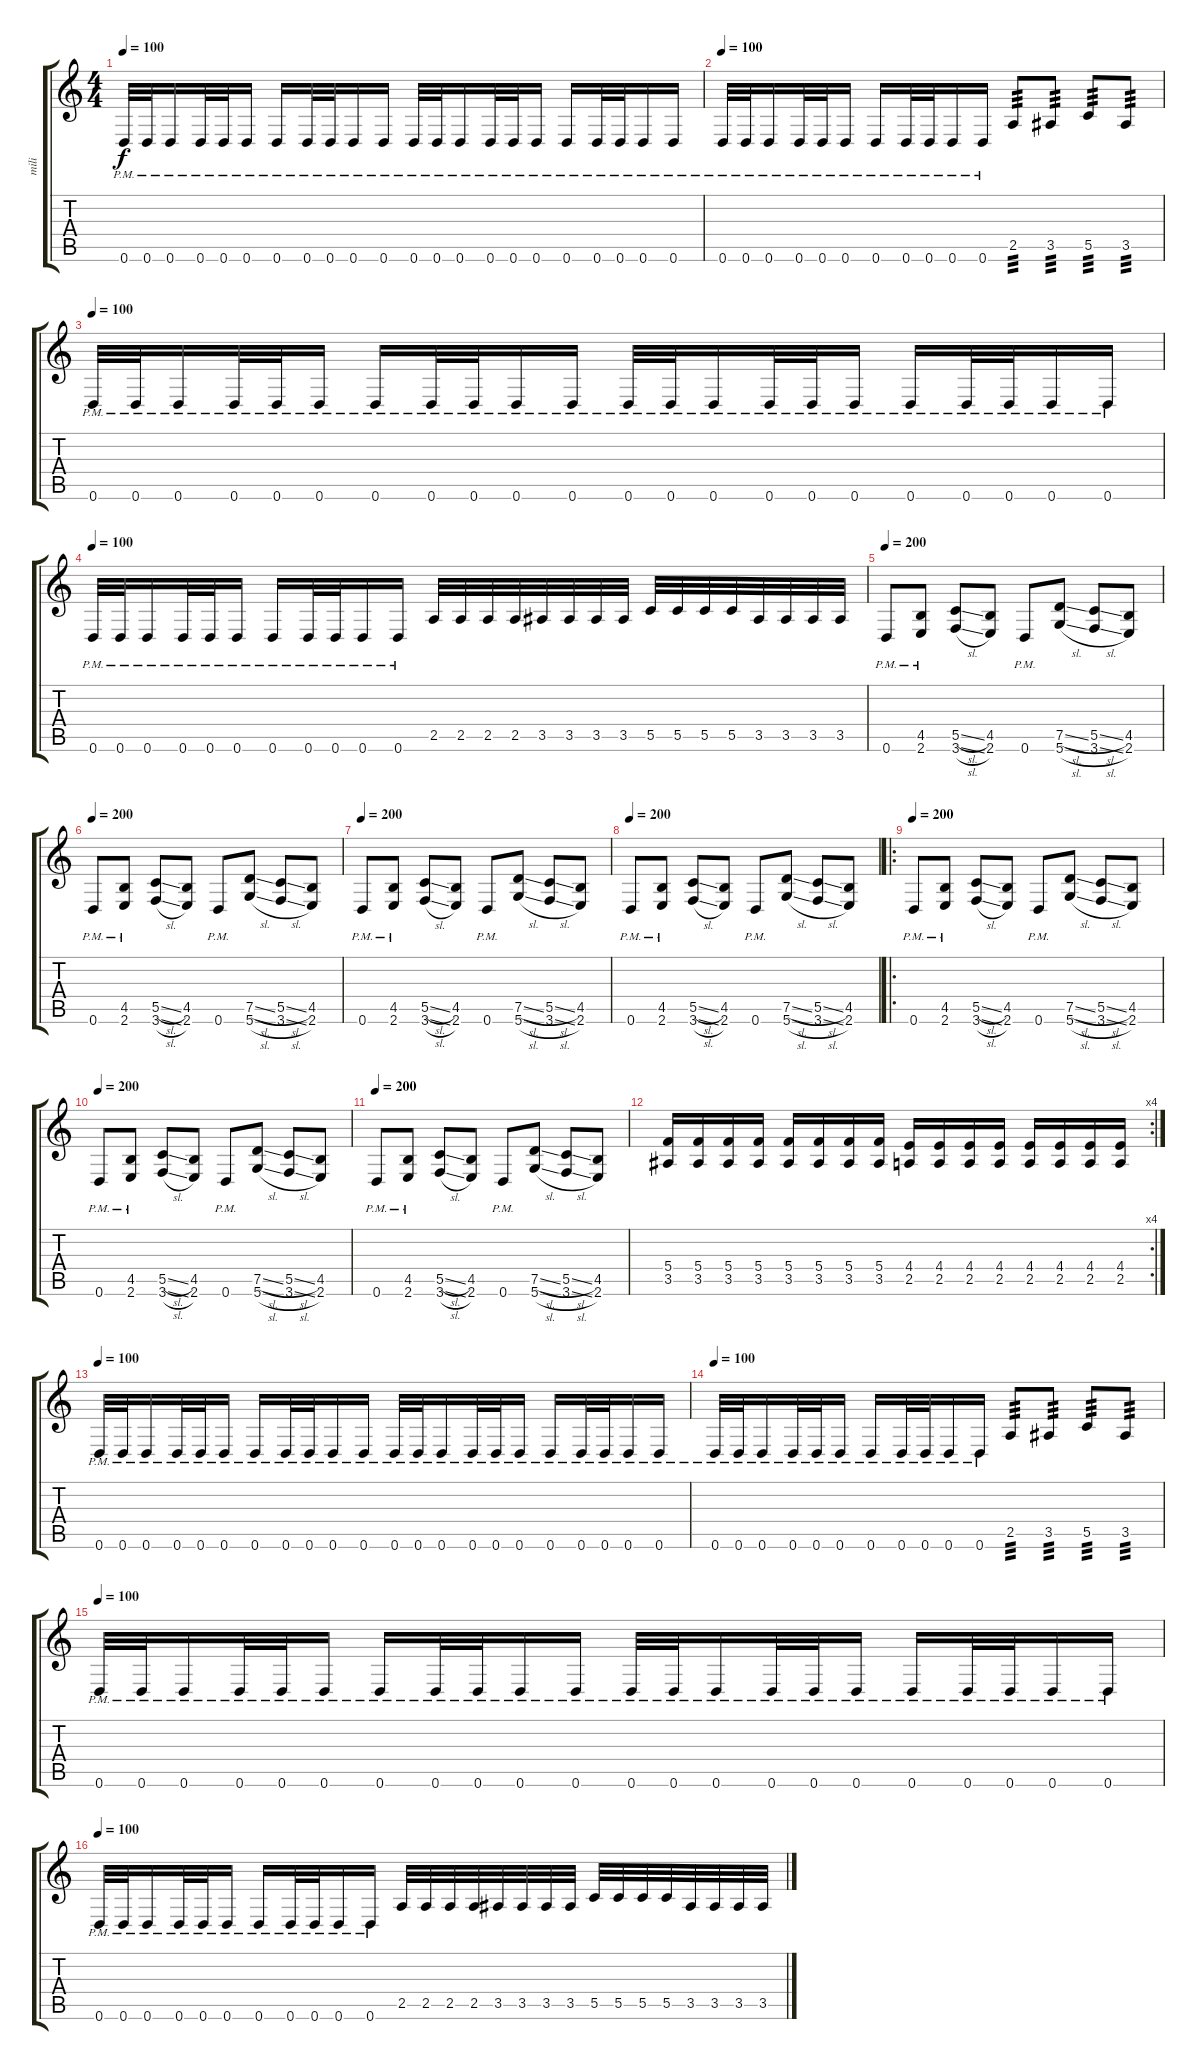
\track ("mili" "mili") {instrument distortionguitar}
\staff {score tabs}
\tuning (D4 A3 F3 C3 G2 D2) {hide}
\ts (4 4)
\tempo 100
\clef g2
\ks c
0.6{pm}.32{dy f} 0.6{pm}.32 0.6{pm}.16 0.6{pm}.32 0.6{pm}.32 0.6{pm}.16 0.6{pm}.16 0.6{pm}.32 0.6{pm}.32 0.6{pm}.16 0.6{pm}.16 0.6{pm}.32 0.6{pm}.32 0.6{pm}.16 0.6{pm}.32 0.6{pm}.32 0.6{pm}.16 0.6{pm}.16 0.6{pm}.32 0.6{pm}.32 0.6{pm}.16 0.6{pm}.16 |
\tempo 100
0.6{pm}.32 0.6{pm}.32 0.6{pm}.16 0.6{pm}.32 0.6{pm}.32 0.6{pm}.16 0.6{pm}.16 0.6{pm}.32 0.6{pm}.32 0.6{pm}.16 0.6{pm}.16 2.5.8{tp 3} 3.5.8{tp 3} 5.5.8{tp 3} 3.5.8{tp 3} |
\tempo 100
0.6{pm}.32 0.6{pm}.32 0.6{pm}.16 0.6{pm}.32 0.6{pm}.32 0.6{pm}.16 0.6{pm}.16 0.6{pm}.32 0.6{pm}.32 0.6{pm}.16 0.6{pm}.16 0.6{pm}.32 0.6{pm}.32 0.6{pm}.16 0.6{pm}.32 0.6{pm}.32 0.6{pm}.16 0.6{pm}.16 0.6{pm}.32 0.6{pm}.32 0.6{pm}.16 0.6{pm}.16 |
\tempo 100
0.6{pm}.32 0.6{pm}.32 0.6{pm}.16 0.6{pm}.32 0.6{pm}.32 0.6{pm}.16 0.6{pm}.16 0.6{pm}.32 0.6{pm}.32 0.6{pm}.16 0.6{pm}.16 2.5.32 2.5.32 2.5.32 2.5.32 3.5.32 3.5.32 3.5.32 3.5.32 5.5.32 5.5.32 5.5.32 5.5.32 3.5.32 3.5.32 3.5.32 3.5.32 |
\tempo 200
0.6{pm}.8 (4.5 2.6{pm}).8 (5.5{sl} 3.6{sl}).8 (4.5 2.6).8 0.6{pm}.8 (7.5{sl} 5.6{sl}).8 (5.5{sl} 3.6{sl}).8 (4.5 2.6).8 |
\tempo 200
0.6{pm}.8 (4.5 2.6{pm}).8 (5.5{sl} 3.6{sl}).8 (4.5 2.6).8 0.6{pm}.8 (7.5{sl} 5.6{sl}).8 (5.5{sl} 3.6{sl}).8 (4.5 2.6).8 |
\tempo 200
0.6{pm}.8 (4.5 2.6{pm}).8 (5.5{sl} 3.6{sl}).8 (4.5 2.6).8 0.6{pm}.8 (7.5{sl} 5.6{sl}).8 (5.5{sl} 3.6{sl}).8 (4.5 2.6).8 |
\tempo 200
0.6{pm}.8 (4.5 2.6{pm}).8 (5.5{sl} 3.6{sl}).8 (4.5 2.6).8 0.6{pm}.8 (7.5{sl} 5.6{sl}).8 (5.5{sl} 3.6{sl}).8 (4.5 2.6).8 |
\ro
\tempo 200
0.6{pm}.8 (4.5 2.6{pm}).8 (5.5{sl} 3.6{sl}).8 (4.5 2.6).8 0.6{pm}.8 (7.5{sl} 5.6{sl}).8 (5.5{sl} 3.6{sl}).8 (4.5 2.6).8 |
\tempo 200
0.6{pm}.8 (4.5 2.6{pm}).8 (5.5{sl} 3.6{sl}).8 (4.5 2.6).8 0.6{pm}.8 (7.5{sl} 5.6{sl}).8 (5.5{sl} 3.6{sl}).8 (4.5 2.6).8 |
\tempo 200
0.6{pm}.8 (4.5 2.6{pm}).8 (5.5{sl} 3.6{sl}).8 (4.5 2.6).8 0.6{pm}.8 (7.5{sl} 5.6{sl}).8 (5.5{sl} 3.6{sl}).8 (4.5 2.6).8 |
\rc 4
(5.4 3.5).16 (5.4 3.5).16 (5.4 3.5).16 (5.4 3.5).16 (5.4 3.5).16 (5.4 3.5).16 (5.4 3.5).16 (5.4 3.5).16 (4.4 2.5).16 (4.4 2.5).16 (4.4 2.5).16 (4.4 2.5).16 (4.4 2.5).16 (4.4 2.5).16 (4.4 2.5).16 (4.4 2.5).16 |
\tempo 100
0.6{pm}.32 0.6{pm}.32 0.6{pm}.16 0.6{pm}.32 0.6{pm}.32 0.6{pm}.16 0.6{pm}.16 0.6{pm}.32 0.6{pm}.32 0.6{pm}.16 0.6{pm}.16 0.6{pm}.32 0.6{pm}.32 0.6{pm}.16 0.6{pm}.32 0.6{pm}.32 0.6{pm}.16 0.6{pm}.16 0.6{pm}.32 0.6{pm}.32 0.6{pm}.16 0.6{pm}.16 |
\tempo 100
0.6{pm}.32 0.6{pm}.32 0.6{pm}.16 0.6{pm}.32 0.6{pm}.32 0.6{pm}.16 0.6{pm}.16 0.6{pm}.32 0.6{pm}.32 0.6{pm}.16 0.6{pm}.16 2.5.8{tp 3} 3.5.8{tp 3} 5.5.8{tp 3} 3.5.8{tp 3} |
\tempo 100
0.6{pm}.32 0.6{pm}.32 0.6{pm}.16 0.6{pm}.32 0.6{pm}.32 0.6{pm}.16 0.6{pm}.16 0.6{pm}.32 0.6{pm}.32 0.6{pm}.16 0.6{pm}.16 0.6{pm}.32 0.6{pm}.32 0.6{pm}.16 0.6{pm}.32 0.6{pm}.32 0.6{pm}.16 0.6{pm}.16 0.6{pm}.32 0.6{pm}.32 0.6{pm}.16 0.6{pm}.16 |
\tempo 100
0.6{pm}.32 0.6{pm}.32 0.6{pm}.16 0.6{pm}.32 0.6{pm}.32 0.6{pm}.16 0.6{pm}.16 0.6{pm}.32 0.6{pm}.32 0.6{pm}.16 0.6{pm}.16 2.5.32 2.5.32 2.5.32 2.5.32 3.5.32 3.5.32 3.5.32 3.5.32 5.5.32 5.5.32 5.5.32 5.5.32 3.5.32 3.5.32 3.5.32 3.5.32
